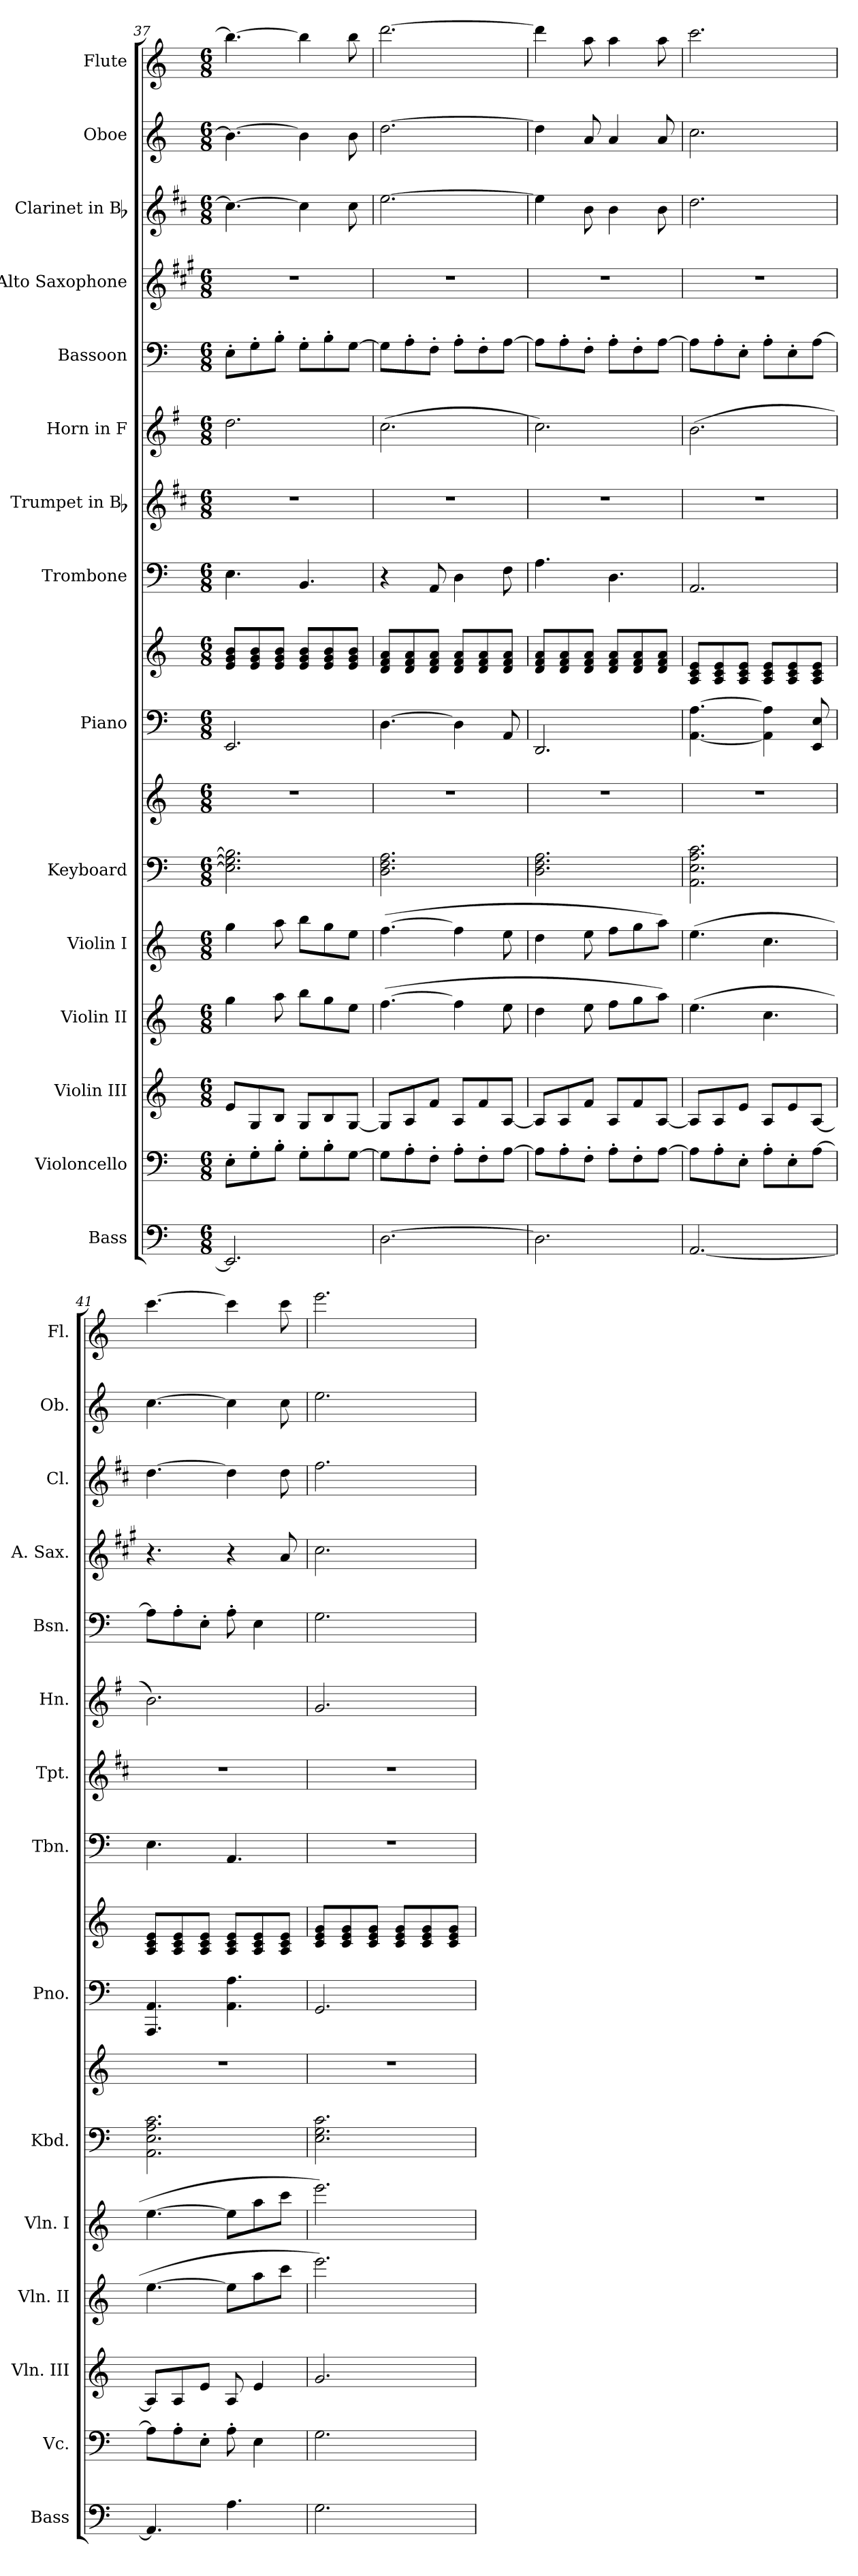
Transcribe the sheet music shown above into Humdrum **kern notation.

**kern	**kern	**kern	**kern	**kern	**kern	**kern	**kern	**kern	**kern	**kern	**kern	**kern	**kern	**kern	**kern	**kern
*part15	*part14	*part13	*part12	*part11	*part10	*part10	*part9	*part9	*part8	*part7	*part6	*part5	*part4	*part3	*part2	*part1
*staff17	*staff16	*staff15	*staff14	*staff13	*staff12	*staff11	*staff10	*staff9	*staff8	*staff7	*staff6	*staff5	*staff4	*staff3	*staff2	*staff1
*I"Bass	*I"Violoncello	*I"Violin III	*I"Violin II	*I"Violin I	*I"Keyboard	*	*I"Piano	*	*I"Trombone	*I"Trumpet in Bb	*I"Horn in F	*I"Bassoon	*I"Alto Saxophone	*I"Clarinet in Bb	*I"Oboe	*I"Flute
*I'Bass	*I'Vc.	*I'Vln. III	*I'Vln. II	*I'Vln. I	*I'Kbd.	*	*I'Pno.	*	*I'Tbn.	*I'Tpt.	*I'Hn.	*I'Bsn.	*I'A. Sax.	*I'Cl.	*I'Ob.	*I'Fl.
*clefF4	*clefF4	*clefG2	*clefG2	*clefG2	*clefF4	*clefG2	*clefF4	*clefG2	*clefF4	*clefG2	*clefG2	*clefF4	*clefG2	*clefG2	*clefG2	*clefG2
*ITrd7c12	*	*	*	*	*	*	*	*	*	*ITrd1c2	*ITrd4c7	*	*ITrd5c9	*ITrd1c2	*	*
*k[]	*k[]	*k[]	*k[]	*k[]	*k[]	*k[]	*k[]	*k[]	*k[]	*k[]	*k[]	*k[]	*k[]	*k[]	*k[]	*k[]
*C:	*C:	*C:	*C:	*C:	*C:	*C:	*C:	*C:	*C:	*C:	*C:	*C:	*C:	*C:	*C:	*C:
*M6/8	*M6/8	*M6/8	*M6/8	*M6/8	*M6/8	*M6/8	*M6/8	*M6/8	*M6/8	*M6/8	*M6/8	*M6/8	*M6/8	*M6/8	*M6/8	*M6/8
=37	=37	=37	=37	=37	=37	=37	=37	=37	=37	=37	=37	=37	=37	=37	=37	=37
!	!	!	!	!	!	!LO:N:vis=1	!	!	!	!LO:N:vis=1	!	!	!LO:N:vis=1	!	!	!
2.EEEi/]	8E'i\L	8ei/L	4ggi\	4ggi\	2.Ei\] 2.Gi] 2.Bi]	2.r	2.EEi/	8ei/ 8gi/ 8bi/L	4.Ei\	2.r	2.gi\	8E'i\L	2.r	4.bi\_>	4.bi\_>	4.bbi\_>
.	8G'i\	8Gi/	.	.	.	.	.	8ei/ 8gi/ 8bi/	.	.	.	8G'i\	.	.	.	.
.	8B'i\J	8Bi/J	8aai\	8aai\	.	.	.	8ei/ 8gi/ 8bi/J	.	.	.	8B'i\J	.	.	.	.
.	8G'i\L	8Gi/L	8bbi\L	8bbi\L	.	.	.	8ei/ 8gi/ 8bi/L	4.BBi/	.	.	8G'i\L	.	4bi\]	4bi\]	4bbi\]
.	8B'i\	8Bi/	8ggi\	8ggi\	.	.	.	8ei/ 8gi/ 8bi/	.	.	.	8B'i\	.	.	.	.
.	[>8Gi\J	[<8Gi/J	8eei\J	8eei\J	.	.	.	8ei/ 8gi/ 8bi/J	.	.	.	[>8Gi\J	.	8bi\	8bi\	8bbi\
=38	=38	=38	=38	=38	=38	=38	=38	=38	=38	=38	=38	=38	=38	=38	=38	=38
!	!	!	!	!	!	!LO:N:vis=1	!	!	!	!LO:N:vis=1	!	!	!LO:N:vis=1	!	!	!
[>2.DDi\	8Gi\L]	8Gi/L]	([>4.ffi\	([>4.ffi\	2.Di\ 2.Fi 2.Ai	2.r	[>4.Di\	8di/ 8fi/ 8ai/L	4r	2.r	(2.fi\	8Gi\L]	2.r	[>2.ddi\	[>2.ddi\	[>2.dddi\
.	8A'i\	8Ai/	.	.	.	.	.	8di/ 8fi/ 8ai/	.	.	.	8A'i\	.	.	.	.
.	8F'i\J	8fi/J	.	.	.	.	.	8di/ 8fi/ 8ai/J	8AAi/	.	.	8F'i\J	.	.	.	.
.	8A'i\L	8Ai/L	4ffi\]	4ffi\]	.	.	4Di\]	8di/ 8fi/ 8ai/L	4Di\	.	.	8A'i\L	.	.	.	.
.	8F'i\	8fi/	.	.	.	.	.	8di/ 8fi/ 8ai/	.	.	.	8F'i\	.	.	.	.
.	[>8Ai\J	[<8Ai/J	8eei\	8eei\	.	.	8AAi/	8di/ 8fi/ 8ai/J	8Fi\	.	.	[>8Ai\J	.	.	.	.
=39	=39	=39	=39	=39	=39	=39	=39	=39	=39	=39	=39	=39	=39	=39	=39	=39
!	!	!	!	!	!	!LO:N:vis=1	!	!	!	!LO:N:vis=1	!	!	!LO:N:vis=1	!	!	!
2.DDi\]	8Ai\L]	8Ai/L]	4ddi\	4ddi\	2.Di\ 2.Fi 2.Ai	2.r	2.DDi/	8di/ 8fi/ 8ai/L	4.Ai\	2.r	2.fi\)	8Ai\L]	2.r	4ddi\]	4ddi\]	4dddi\]
.	8A'i\	8Ai/	.	.	.	.	.	8di/ 8fi/ 8ai/	.	.	.	8A'i\	.	.	.	.
.	8F'i\J	8fi/J	8eei\	8eei\	.	.	.	8di/ 8fi/ 8ai/J	.	.	.	8F'i\J	.	8ai\	8ai/	8aai\
.	8A'i\L	8Ai/L	8ffi\L	8ffi\L	.	.	.	8di/ 8fi/ 8ai/L	4.Di\	.	.	8A'i\L	.	4ai\	4ai/	4aai\
.	8F'i\	8fi/	8ggi\	8ggi\	.	.	.	8di/ 8fi/ 8ai/	.	.	.	8F'i\	.	.	.	.
.	[>8Ai\J	[<8Ai/J	8aai\J)	8aai\J)	.	.	.	8di/ 8fi/ 8ai/J	.	.	.	[>8Ai\J	.	8ai\	8ai/	8aai\
=40	=40	=40	=40	=40	=40	=40	=40	=40	=40	=40	=40	=40	=40	=40	=40	=40
!	!	!	!	!	!	!LO:N:vis=1	!	!	!	!LO:N:vis=1	!	!	!LO:N:vis=1	!	!	!
[<2.AAAi/	8Ai\L]	8Ai/L]	(4.eei\	(4.eei\	2.AAi\ 2.Ei 2.Ai 2.ci	2.r	[<4.AAi\ [>4.Ai	8Ai/ 8ci/ 8ei/L	2.AAi/	2.r	(2.ei\	8Ai\L]	2.r	2.cci\	2.cci\	2.ccci\
.	8A'i\	8Ai/	.	.	.	.	.	8Ai/ 8ci/ 8ei/	.	.	.	8A'i\	.	.	.	.
.	8E'i\J	8ei/J	.	.	.	.	.	8Ai/ 8ci/ 8ei/J	.	.	.	8E'i\J	.	.	.	.
.	8A'i\L	8Ai/L	4.cci\	4.cci\	.	.	4AAi\] 4Ai]	8Ai/ 8ci/ 8ei/L	.	.	.	8A'i\L	.	.	.	.
.	8E'i\	8ei/	.	.	.	.	.	8Ai/ 8ci/ 8ei/	.	.	.	8E'i\	.	.	.	.
.	[>8Ai\J	[<8Ai/J	.	.	.	.	8EEi/ 8Ei	8Ai/ 8ci/ 8ei/J	.	.	.	[>8Ai\J	.	.	.	.
=41	=41	=41	=41	=41	=41	=41	=41	=41	=41	=41	=41	=41	=41	=41	=41	=41
!	!	!	!	!	!	!LO:N:vis=1	!	!	!	!LO:N:vis=1	!	!	!	!	!	!
4.AAAi/]	8Ai\L]	8Ai/L]	[>4.eei\	[>4.eei\	2.AAi\ 2.Ei 2.Ai 2.ci	2.r	4.AAAi/ 4.AAi	8Ai/ 8ci/ 8ei/L	4.Ei\	2.r	2.ei\)	8Ai\L]	4.r	[>4.cci\	[>4.cci\	[>4.ccci\
.	8A'i\	8Ai/	.	.	.	.	.	8Ai/ 8ci/ 8ei/	.	.	.	8A'i\	.	.	.	.
.	8E'i\J	8ei/J	.	.	.	.	.	8Ai/ 8ci/ 8ei/J	.	.	.	8E'i\J	.	.	.	.
4.AAi\	8A'i\	8Ai/	8eei\L]	8eei\L]	.	.	4.AAi\ 4.Ai	8Ai/ 8ci/ 8ei/L	4.AAi/	.	.	8A'i\	4r	4cci\]	4cci\]	4ccci\]
.	4Ei\	4ei/	8aai\	8aai\	.	.	.	8Ai/ 8ci/ 8ei/	.	.	.	4Ei\	.	.	.	.
.	.	.	8ccci\J	8ccci\J	.	.	.	8Ai/ 8ci/ 8ei/J	.	.	.	.	8ci/	8cci\	8cci\	8ccci\
=42	=42	=42	=42	=42	=42	=42	=42	=42	=42	=42	=42	=42	=42	=42	=42	=42
!	!	!	!	!	!	!LO:N:vis=1	!	!	!LO:N:vis=1	!LO:N:vis=1	!	!	!	!	!	!
2.GGi\	2.Gi\	2.gi/	2.eeei\)	2.eeei\)	2.Ei\ 2.Gi 2.ci	2.r	2.GGi/	8ci/ 8ei/ 8gi/L	2.r	2.r	2.ci/	2.Gi\	2.ei\	2.eei\	2.eei\	2.eeei\
.	.	.	.	.	.	.	.	8ci/ 8ei/ 8gi/	.	.	.	.	.	.	.	.
.	.	.	.	.	.	.	.	8ci/ 8ei/ 8gi/J	.	.	.	.	.	.	.	.
.	.	.	.	.	.	.	.	8ci/ 8ei/ 8gi/L	.	.	.	.	.	.	.	.
.	.	.	.	.	.	.	.	8ci/ 8ei/ 8gi/	.	.	.	.	.	.	.	.
.	.	.	.	.	.	.	.	8ci/ 8ei/ 8gi/J	.	.	.	.	.	.	.	.
=	=	=	=	=	=	=	=	=	=	=	=	=	=	=	=	=
*-	*-	*-	*-	*-	*-	*-	*-	*-	*-	*-	*-	*-	*-	*-	*-	*-
